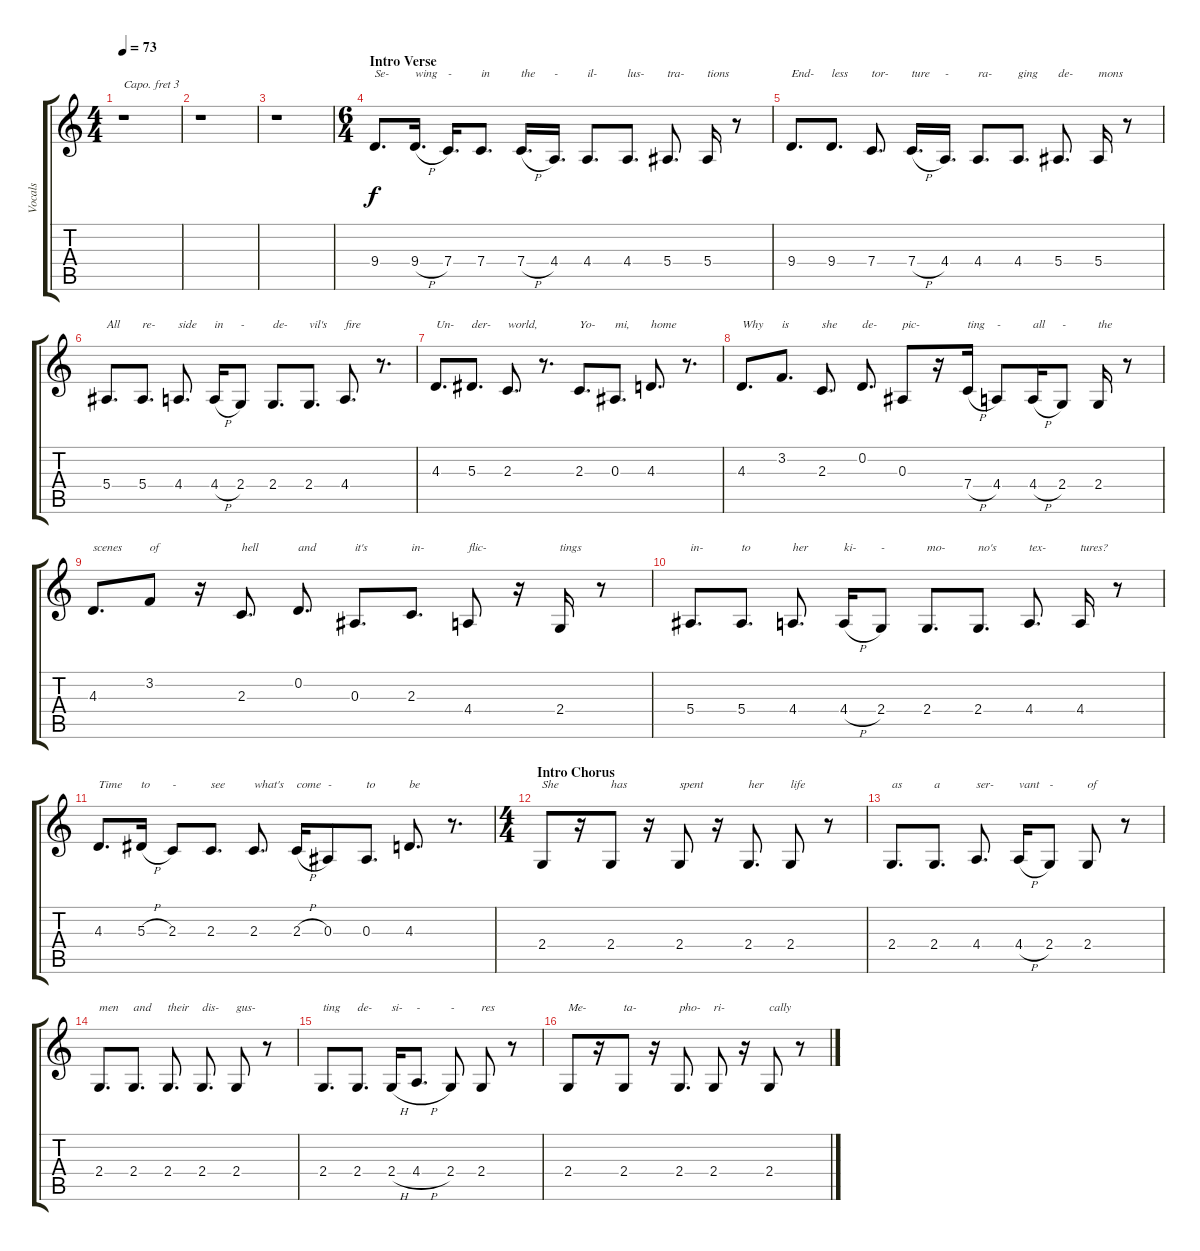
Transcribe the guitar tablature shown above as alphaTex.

\track ("Vocals" "Vocals") {instrument lead6voice}
\staff {score tabs}
\capo 3
\tuning (E4 B3 G3 D3 A2 E2) {hide}
\ts (4 4)
\tempo 73
\clef g2
\ks c
r.1{dy f} |
r.1 |
r.1 |
\ts (6 4)
\section ("" "Intro Verse")
9.4.8{d txt "Se-"} 9.4{h}.16{d txt "wing"} 7.4.16{d txt "-"} 7.4.8{d txt "in"} 7.4{h}.16{d txt "the"} 4.4.16{d txt "-"} 4.4.8{d txt "il-"} 4.4.8{d txt "lus-"} 5.4.8{d txt "tra-"} 5.4.16{txt "tions"} r.8 |
9.4.8{d txt "End-"} 9.4.8{d txt "less"} 7.4.8{d txt "tor-"} 7.4{h}.16{d txt "ture"} 4.4.16{d txt "-"} 4.4.8{d txt "ra-"} 4.4.8{d txt "ging"} 5.4.8{d txt "de-"} 5.4.16{txt "mons"} r.8 |
5.4.8{d txt "All"} 5.4.8{d txt "re-"} 4.4.8{d txt "side"} 4.4{h}.16{txt "in"} 2.4.8{txt "-"} 2.4.8{d txt "de-"} 2.4.8{d txt "vil's"} 4.4.8{d txt "fire"} r.8{d} |
4.3.8{d txt "Un-"} 5.3.8{d txt "der-"} 2.3.8{d txt "world,"} r.8{d} 2.3.8{d txt "Yo-"} 0.3.8{d txt "mi,"} 4.3.8{d txt "home"} r.8{d} |
4.3.8{d txt "Why"} 3.2.8{d txt "is"} 2.3.8{d txt "she"} 0.2.8{d txt "de-"} 0.3.8{txt "pic-"} r.16 7.4{h}.16{txt "ting"} 4.4.8{txt "-"} 4.4{h}.16{txt "all"} 2.4.8{txt "-"} 2.4.16{txt "the"} r.8 |
4.3.8{d txt "scenes"} 3.2.8{txt "of"} r.16 2.3.8{d txt "hell"} 0.2.8{d txt "and"} 0.3.8{d txt "it's"} 2.3.8{d txt "in-"} 4.4.8{txt "flic-"} r.16 2.4.16{txt "tings"} r.8 |
5.4.8{d txt "in-"} 5.4.8{d txt "to"} 4.4.8{d txt "her"} 4.4{h}.16{txt "ki-"} 2.4.8{txt "-"} 2.4.8{d txt "mo-"} 2.4.8{d txt "no's"} 4.4.8{d txt "tex-"} 4.4.16{txt "tures?"} r.8 |
4.3.8{d txt "Time"} 5.3{h}.16{txt "to"} 2.3.8{txt "-"} 2.3.8{d txt "see"} 2.3.8{d txt "what's"} 2.3{h}.16{txt "come"} 0.3.8{txt "-"} 0.3.8{d txt "to"} 4.3.8{d txt "be"} r.8{d} |
\ts (4 4)
\section ("" "Intro Chorus")
2.4.8{txt "She"} r.16 2.4.8{txt "has"} r.16 2.4.8{txt "spent"} r.16 2.4.8{d txt "her"} 2.4.8{txt "life"} r.8 |
2.4.8{d txt "as"} 2.4.8{d txt "a"} 4.4.8{d txt "ser-"} 4.4{h}.16{txt "vant"} 2.4.8{txt "-"} 2.4.8{txt "of"} r.8 |
2.4.8{d txt "men"} 2.4.8{d txt "and"} 2.4.8{d txt "their"} 2.4.8{d txt "dis-"} 2.4.8{txt "gus-"} r.8 |
2.4.8{d txt "ting"} 2.4.8{d txt "de-"} 2.4{h}.16{txt "si-"} 4.4{h}.8{d txt "-"} 2.4.8{txt "-"} 2.4.8{txt "res"} r.8 |
2.4.8{txt "Me-"} r.16 2.4.8{txt "ta-"} r.16 2.4.8{d txt "pho-"} 2.4.8{txt "ri-"} r.16 2.4.8{txt "cally"} r.8
